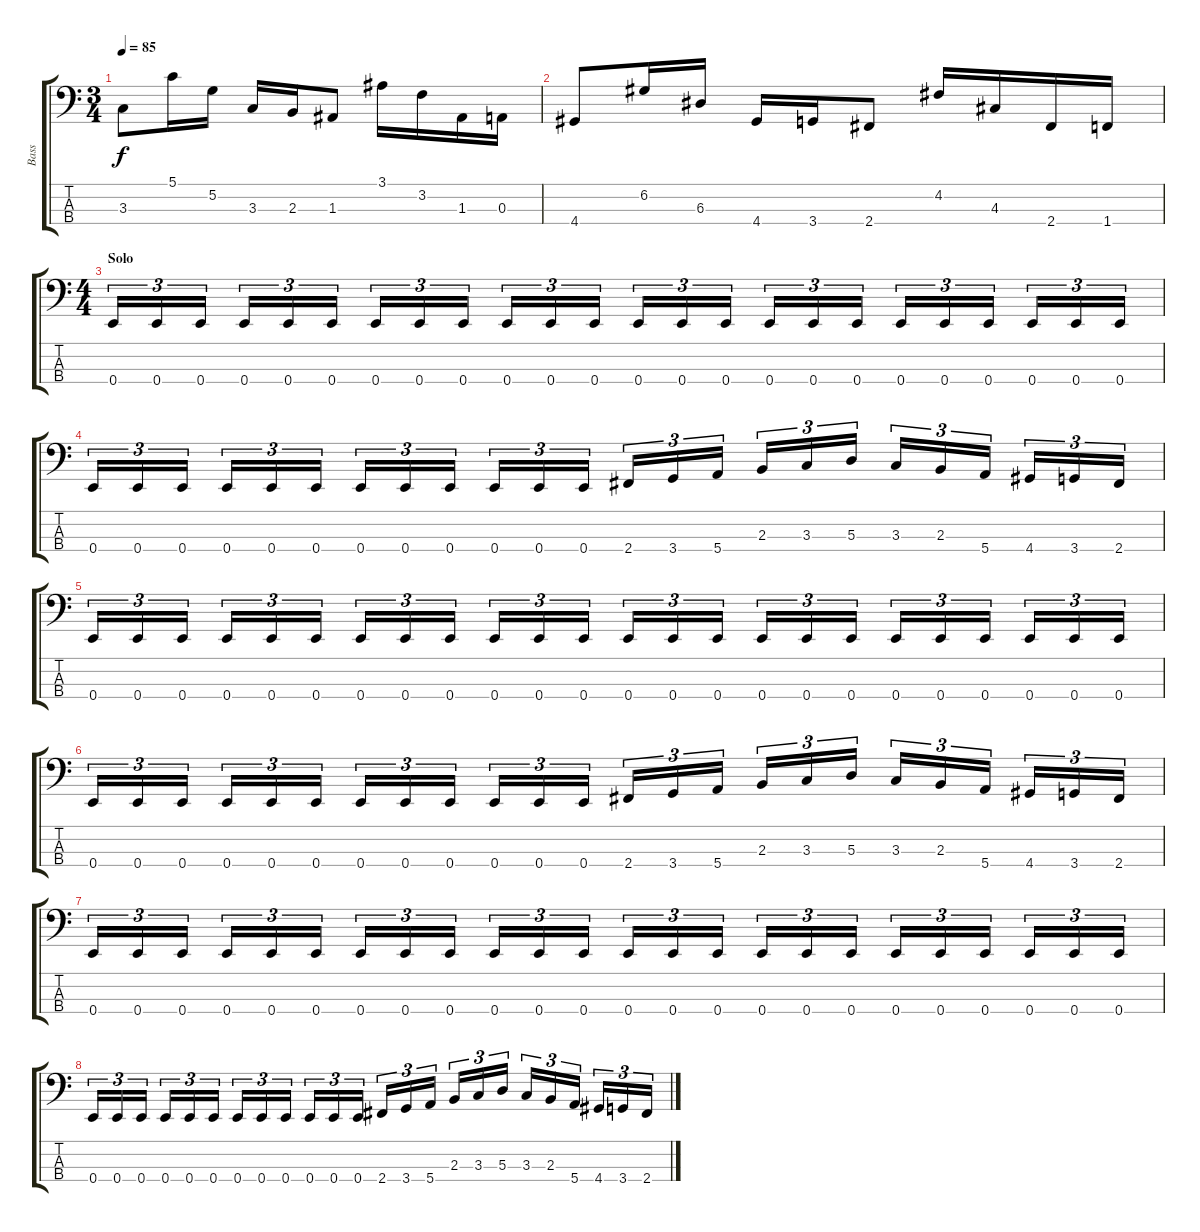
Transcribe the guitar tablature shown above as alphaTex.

\track ("Bass" "Bass") {instrument electricbasspick}
\staff {score tabs}
\tuning (G2 D2 A1 E1) {hide}
\ts (3 4)
\tempo 85
\clef f4
\ks c
3.3.8{dy f} 5.1.16 5.2.16 3.3.16 2.3.16 1.3.8 3.1.16 3.2.16 1.3.16 0.3.16 |
4.4.8 6.2.16 6.3.16 4.4.16 3.4.16 2.4.8 4.2.16 4.3.16 2.4.16 1.4.16 |
\ts (4 4)
\section ("" "Solo")
0.4.16{tu (3 2)} 0.4.16{tu (3 2)} 0.4.16{tu (3 2)} 0.4.16{tu (3 2)} 0.4.16{tu (3 2)} 0.4.16{tu (3 2)} 0.4.16{tu (3 2)} 0.4.16{tu (3 2)} 0.4.16{tu (3 2)} 0.4.16{tu (3 2)} 0.4.16{tu (3 2)} 0.4.16{tu (3 2)} 0.4.16{tu (3 2)} 0.4.16{tu (3 2)} 0.4.16{tu (3 2)} 0.4.16{tu (3 2)} 0.4.16{tu (3 2)} 0.4.16{tu (3 2)} 0.4.16{tu (3 2)} 0.4.16{tu (3 2)} 0.4.16{tu (3 2)} 0.4.16{tu (3 2)} 0.4.16{tu (3 2)} 0.4.16{tu (3 2)} |
0.4.16{tu (3 2)} 0.4.16{tu (3 2)} 0.4.16{tu (3 2)} 0.4.16{tu (3 2)} 0.4.16{tu (3 2)} 0.4.16{tu (3 2)} 0.4.16{tu (3 2)} 0.4.16{tu (3 2)} 0.4.16{tu (3 2)} 0.4.16{tu (3 2)} 0.4.16{tu (3 2)} 0.4.16{tu (3 2)} 2.4.16{tu (3 2)} 3.4.16{tu (3 2)} 5.4.16{tu (3 2)} 2.3.16{tu (3 2)} 3.3.16{tu (3 2)} 5.3.16{tu (3 2)} 3.3.16{tu (3 2)} 2.3.16{tu (3 2)} 5.4.16{tu (3 2)} 4.4.16{tu (3 2)} 3.4.16{tu (3 2)} 2.4.16{tu (3 2)} |
0.4.16{tu (3 2)} 0.4.16{tu (3 2)} 0.4.16{tu (3 2)} 0.4.16{tu (3 2)} 0.4.16{tu (3 2)} 0.4.16{tu (3 2)} 0.4.16{tu (3 2)} 0.4.16{tu (3 2)} 0.4.16{tu (3 2)} 0.4.16{tu (3 2)} 0.4.16{tu (3 2)} 0.4.16{tu (3 2)} 0.4.16{tu (3 2)} 0.4.16{tu (3 2)} 0.4.16{tu (3 2)} 0.4.16{tu (3 2)} 0.4.16{tu (3 2)} 0.4.16{tu (3 2)} 0.4.16{tu (3 2)} 0.4.16{tu (3 2)} 0.4.16{tu (3 2)} 0.4.16{tu (3 2)} 0.4.16{tu (3 2)} 0.4.16{tu (3 2)} |
0.4.16{tu (3 2)} 0.4.16{tu (3 2)} 0.4.16{tu (3 2)} 0.4.16{tu (3 2)} 0.4.16{tu (3 2)} 0.4.16{tu (3 2)} 0.4.16{tu (3 2)} 0.4.16{tu (3 2)} 0.4.16{tu (3 2)} 0.4.16{tu (3 2)} 0.4.16{tu (3 2)} 0.4.16{tu (3 2)} 2.4.16{tu (3 2)} 3.4.16{tu (3 2)} 5.4.16{tu (3 2)} 2.3.16{tu (3 2)} 3.3.16{tu (3 2)} 5.3.16{tu (3 2)} 3.3.16{tu (3 2)} 2.3.16{tu (3 2)} 5.4.16{tu (3 2)} 4.4.16{tu (3 2)} 3.4.16{tu (3 2)} 2.4.16{tu (3 2)} |
0.4.16{tu (3 2)} 0.4.16{tu (3 2)} 0.4.16{tu (3 2)} 0.4.16{tu (3 2)} 0.4.16{tu (3 2)} 0.4.16{tu (3 2)} 0.4.16{tu (3 2)} 0.4.16{tu (3 2)} 0.4.16{tu (3 2)} 0.4.16{tu (3 2)} 0.4.16{tu (3 2)} 0.4.16{tu (3 2)} 0.4.16{tu (3 2)} 0.4.16{tu (3 2)} 0.4.16{tu (3 2)} 0.4.16{tu (3 2)} 0.4.16{tu (3 2)} 0.4.16{tu (3 2)} 0.4.16{tu (3 2)} 0.4.16{tu (3 2)} 0.4.16{tu (3 2)} 0.4.16{tu (3 2)} 0.4.16{tu (3 2)} 0.4.16{tu (3 2)} |
0.4.16{tu (3 2)} 0.4.16{tu (3 2)} 0.4.16{tu (3 2)} 0.4.16{tu (3 2)} 0.4.16{tu (3 2)} 0.4.16{tu (3 2)} 0.4.16{tu (3 2)} 0.4.16{tu (3 2)} 0.4.16{tu (3 2)} 0.4.16{tu (3 2)} 0.4.16{tu (3 2)} 0.4.16{tu (3 2)} 2.4.16{tu (3 2)} 3.4.16{tu (3 2)} 5.4.16{tu (3 2)} 2.3.16{tu (3 2)} 3.3.16{tu (3 2)} 5.3.16{tu (3 2)} 3.3.16{tu (3 2)} 2.3.16{tu (3 2)} 5.4.16{tu (3 2)} 4.4.16{tu (3 2)} 3.4.16{tu (3 2)} 2.4.16{tu (3 2)}
